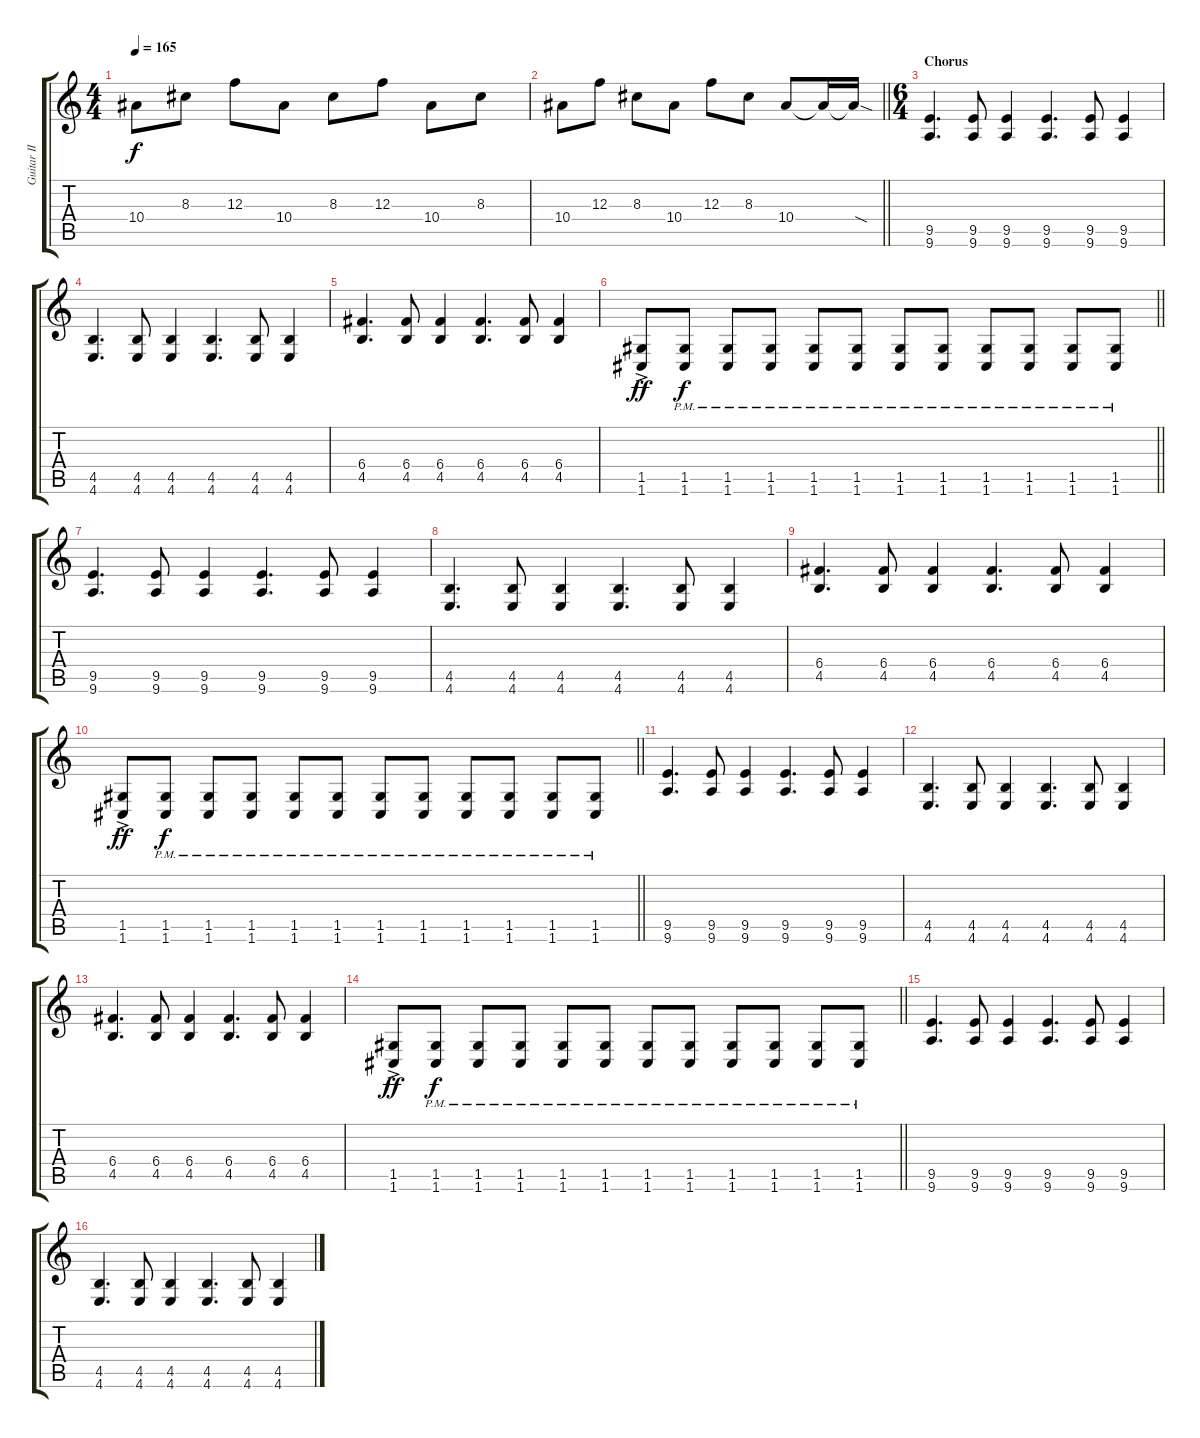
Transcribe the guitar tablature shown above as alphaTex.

\track ("Guitar II" "Guitar II") {instrument distortionguitar}
\staff {score tabs}
\tuning (D4 A3 F3 C3 G2 C2) {hide}
\ts (4 4)
\tempo 165
\clef g2
\ks c
10.4.8{dy f} 8.3.8 12.3.8 10.4.8 8.3.8 12.3.8 10.4.8 8.3.8 |
\barLineRight lightlight
10.4.8 12.3.8 8.3.8 10.4.8 12.3.8 8.3.8 10.4.8 10.4{t}.16 10.4{sod t}.16 |
\ts (6 4)
\section ("" "Chorus")
(9.5 9.6).4{d} (9.5 9.6).8 (9.5 9.6).4 (9.5 9.6).4{d} (9.5 9.6).8 (9.5 9.6).4 |
(4.5 4.6).4{d} (4.5 4.6).8 (4.5 4.6).4 (4.5 4.6).4{d} (4.5 4.6).8 (4.5 4.6).4 |
(6.4 4.5).4{d} (6.4 4.5).8 (6.4 4.5).4 (6.4 4.5).4{d} (6.4 4.5).8 (6.4 4.5).4 |
\barLineRight lightlight
(1.5{ac} 1.6{ac}).8{dy ff} (1.5{pm} 1.6{pm}).8{dy f} (1.5{pm} 1.6{pm}).8 (1.5{pm} 1.6{pm}).8 (1.5{pm} 1.6{pm}).8 (1.5{pm} 1.6{pm}).8 (1.5{pm} 1.6{pm}).8 (1.5{pm} 1.6{pm}).8 (1.5{pm} 1.6{pm}).8 (1.5{pm} 1.6{pm}).8 (1.5{pm} 1.6{pm}).8 (1.5{pm} 1.6{pm}).8 |
\section ("" "")
(9.5 9.6).4{d} (9.5 9.6).8 (9.5 9.6).4 (9.5 9.6).4{d} (9.5 9.6).8 (9.5 9.6).4 |
(4.5 4.6).4{d} (4.5 4.6).8 (4.5 4.6).4 (4.5 4.6).4{d} (4.5 4.6).8 (4.5 4.6).4 |
(6.4 4.5).4{d} (6.4 4.5).8 (6.4 4.5).4 (6.4 4.5).4{d} (6.4 4.5).8 (6.4 4.5).4 |
\barLineRight lightlight
(1.5{ac} 1.6{ac}).8{dy ff} (1.5{pm} 1.6{pm}).8{dy f} (1.5{pm} 1.6{pm}).8 (1.5{pm} 1.6{pm}).8 (1.5{pm} 1.6{pm}).8 (1.5{pm} 1.6{pm}).8 (1.5{pm} 1.6{pm}).8 (1.5{pm} 1.6{pm}).8 (1.5{pm} 1.6{pm}).8 (1.5{pm} 1.6{pm}).8 (1.5{pm} 1.6{pm}).8 (1.5{pm} 1.6{pm}).8 |
\section ("" "")
(9.5 9.6).4{d} (9.5 9.6).8 (9.5 9.6).4 (9.5 9.6).4{d} (9.5 9.6).8 (9.5 9.6).4 |
(4.5 4.6).4{d} (4.5 4.6).8 (4.5 4.6).4 (4.5 4.6).4{d} (4.5 4.6).8 (4.5 4.6).4 |
(6.4 4.5).4{d} (6.4 4.5).8 (6.4 4.5).4 (6.4 4.5).4{d} (6.4 4.5).8 (6.4 4.5).4 |
\barLineRight lightlight
(1.5{ac} 1.6{ac}).8{dy ff} (1.5{pm} 1.6{pm}).8{dy f} (1.5{pm} 1.6{pm}).8 (1.5{pm} 1.6{pm}).8 (1.5{pm} 1.6{pm}).8 (1.5{pm} 1.6{pm}).8 (1.5{pm} 1.6{pm}).8 (1.5{pm} 1.6{pm}).8 (1.5{pm} 1.6{pm}).8 (1.5{pm} 1.6{pm}).8 (1.5{pm} 1.6{pm}).8 (1.5{pm} 1.6{pm}).8 |
\section ("" "")
(9.5 9.6).4{d} (9.5 9.6).8 (9.5 9.6).4 (9.5 9.6).4{d} (9.5 9.6).8 (9.5 9.6).4 |
(4.5 4.6).4{d} (4.5 4.6).8 (4.5 4.6).4 (4.5 4.6).4{d} (4.5 4.6).8 (4.5 4.6).4
